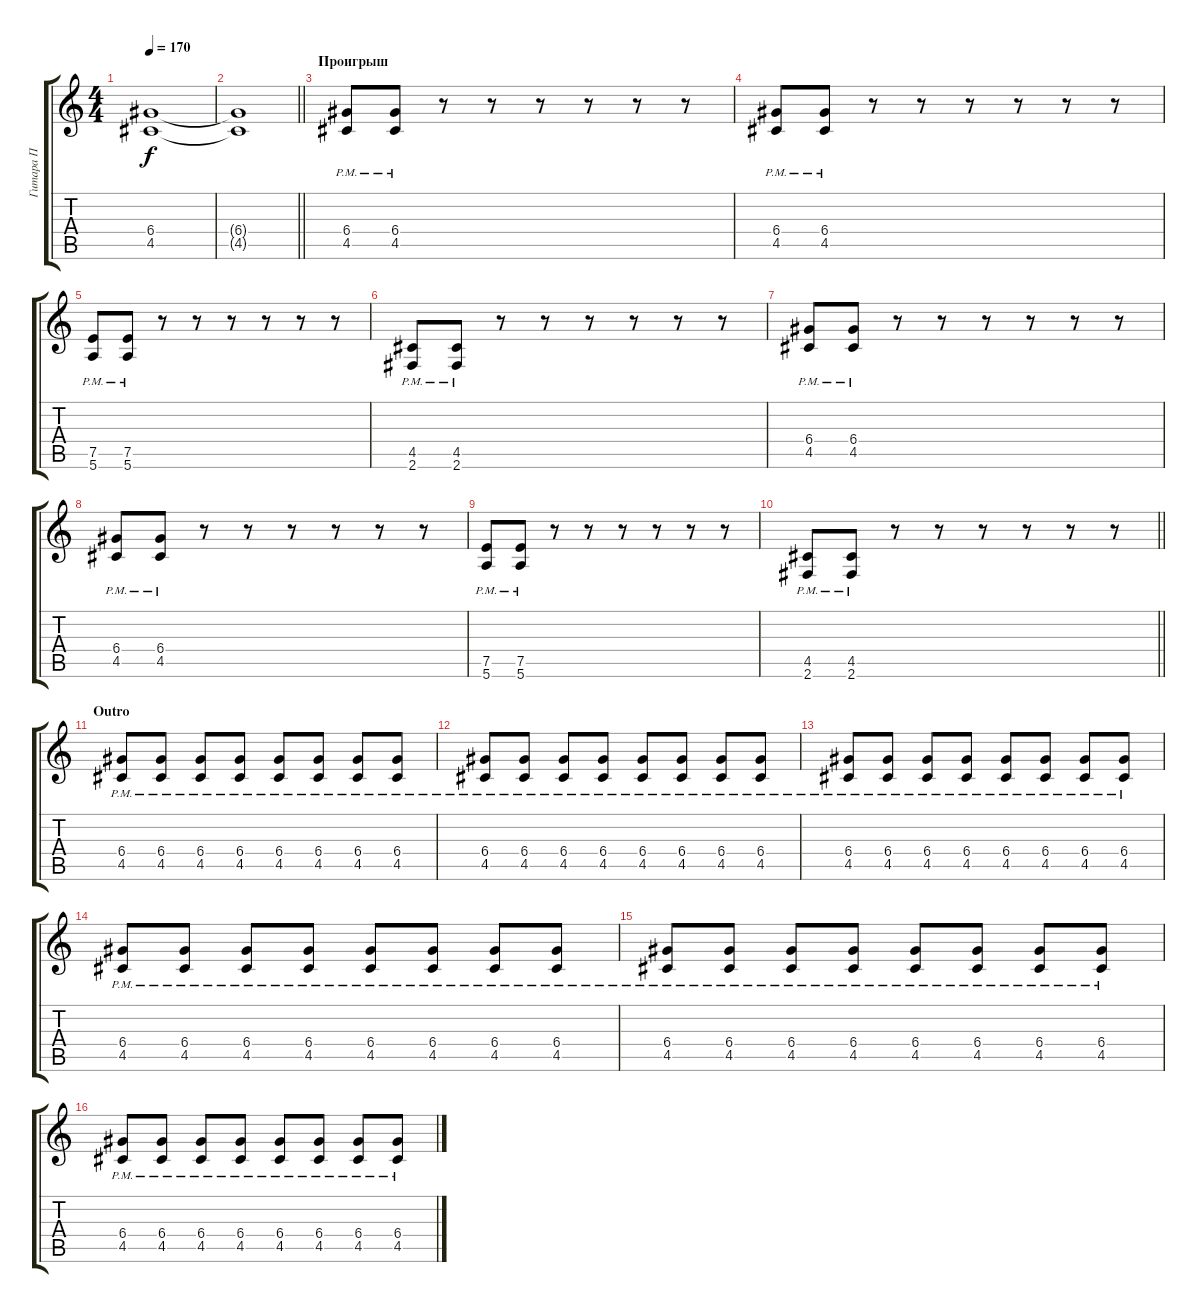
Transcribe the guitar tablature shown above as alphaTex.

\track ("Гитара П" "Гитара П") {instrument overdrivenguitar}
\staff {score tabs}
\tuning (E4 B3 G3 D3 A2 E2) {hide}
\ts (4 4)
\tempo 170
\clef g2
\ks c
(6.4{t} 4.5{t}).1{dy f} |
\barLineRight lightlight
(6.4{t} 4.5{t}).1 |
\section ("" "Проигрыш")
(6.4{pm} 4.5{pm}).8 (6.4{pm} 4.5{pm}).8 r.8 r.8 r.8 r.8 r.8 r.8 |
(6.4{pm} 4.5{pm}).8 (6.4{pm} 4.5{pm}).8 r.8 r.8 r.8 r.8 r.8 r.8 |
(7.5{pm} 5.6{pm}).8 (7.5{pm} 5.6{pm}).8 r.8 r.8 r.8 r.8 r.8 r.8 |
(4.5{pm} 2.6{pm}).8 (4.5{pm} 2.6{pm}).8 r.8 r.8 r.8 r.8 r.8 r.8 |
(6.4{pm} 4.5{pm}).8 (6.4{pm} 4.5{pm}).8 r.8 r.8 r.8 r.8 r.8 r.8 |
(6.4{pm} 4.5{pm}).8 (6.4{pm} 4.5{pm}).8 r.8 r.8 r.8 r.8 r.8 r.8 |
(7.5{pm} 5.6{pm}).8 (7.5{pm} 5.6{pm}).8 r.8 r.8 r.8 r.8 r.8 r.8 |
\barLineRight lightlight
(4.5{pm} 2.6{pm}).8 (4.5{pm} 2.6{pm}).8 r.8 r.8 r.8 r.8 r.8 r.8 |
\section ("" "Outro")
(6.4{pm} 4.5{pm}).8 (6.4{pm} 4.5{pm}).8 (6.4{pm} 4.5{pm}).8 (6.4{pm} 4.5{pm}).8 (6.4{pm} 4.5{pm}).8 (6.4{pm} 4.5{pm}).8 (6.4{pm} 4.5{pm}).8 (6.4{pm} 4.5{pm}).8 |
(6.4{pm} 4.5{pm}).8 (6.4{pm} 4.5{pm}).8 (6.4{pm} 4.5{pm}).8 (6.4{pm} 4.5{pm}).8 (6.4{pm} 4.5{pm}).8 (6.4{pm} 4.5{pm}).8 (6.4{pm} 4.5{pm}).8 (6.4{pm} 4.5{pm}).8 |
(6.4{pm} 4.5{pm}).8 (6.4{pm} 4.5{pm}).8 (6.4{pm} 4.5{pm}).8 (6.4{pm} 4.5{pm}).8 (6.4{pm} 4.5{pm}).8 (6.4{pm} 4.5{pm}).8 (6.4{pm} 4.5{pm}).8 (6.4{pm} 4.5{pm}).8 |
(6.4{pm} 4.5{pm}).8 (6.4{pm} 4.5{pm}).8 (6.4{pm} 4.5{pm}).8 (6.4{pm} 4.5{pm}).8 (6.4{pm} 4.5{pm}).8 (6.4{pm} 4.5{pm}).8 (6.4{pm} 4.5{pm}).8 (6.4{pm} 4.5{pm}).8 |
(6.4{pm} 4.5{pm}).8 (6.4{pm} 4.5{pm}).8 (6.4{pm} 4.5{pm}).8 (6.4{pm} 4.5{pm}).8 (6.4{pm} 4.5{pm}).8 (6.4{pm} 4.5{pm}).8 (6.4{pm} 4.5{pm}).8 (6.4{pm} 4.5{pm}).8 |
(6.4{pm} 4.5{pm}).8 (6.4{pm} 4.5{pm}).8 (6.4{pm} 4.5{pm}).8 (6.4{pm} 4.5{pm}).8 (6.4{pm} 4.5{pm}).8 (6.4{pm} 4.5{pm}).8 (6.4{pm} 4.5{pm}).8 (6.4{pm} 4.5{pm}).8
